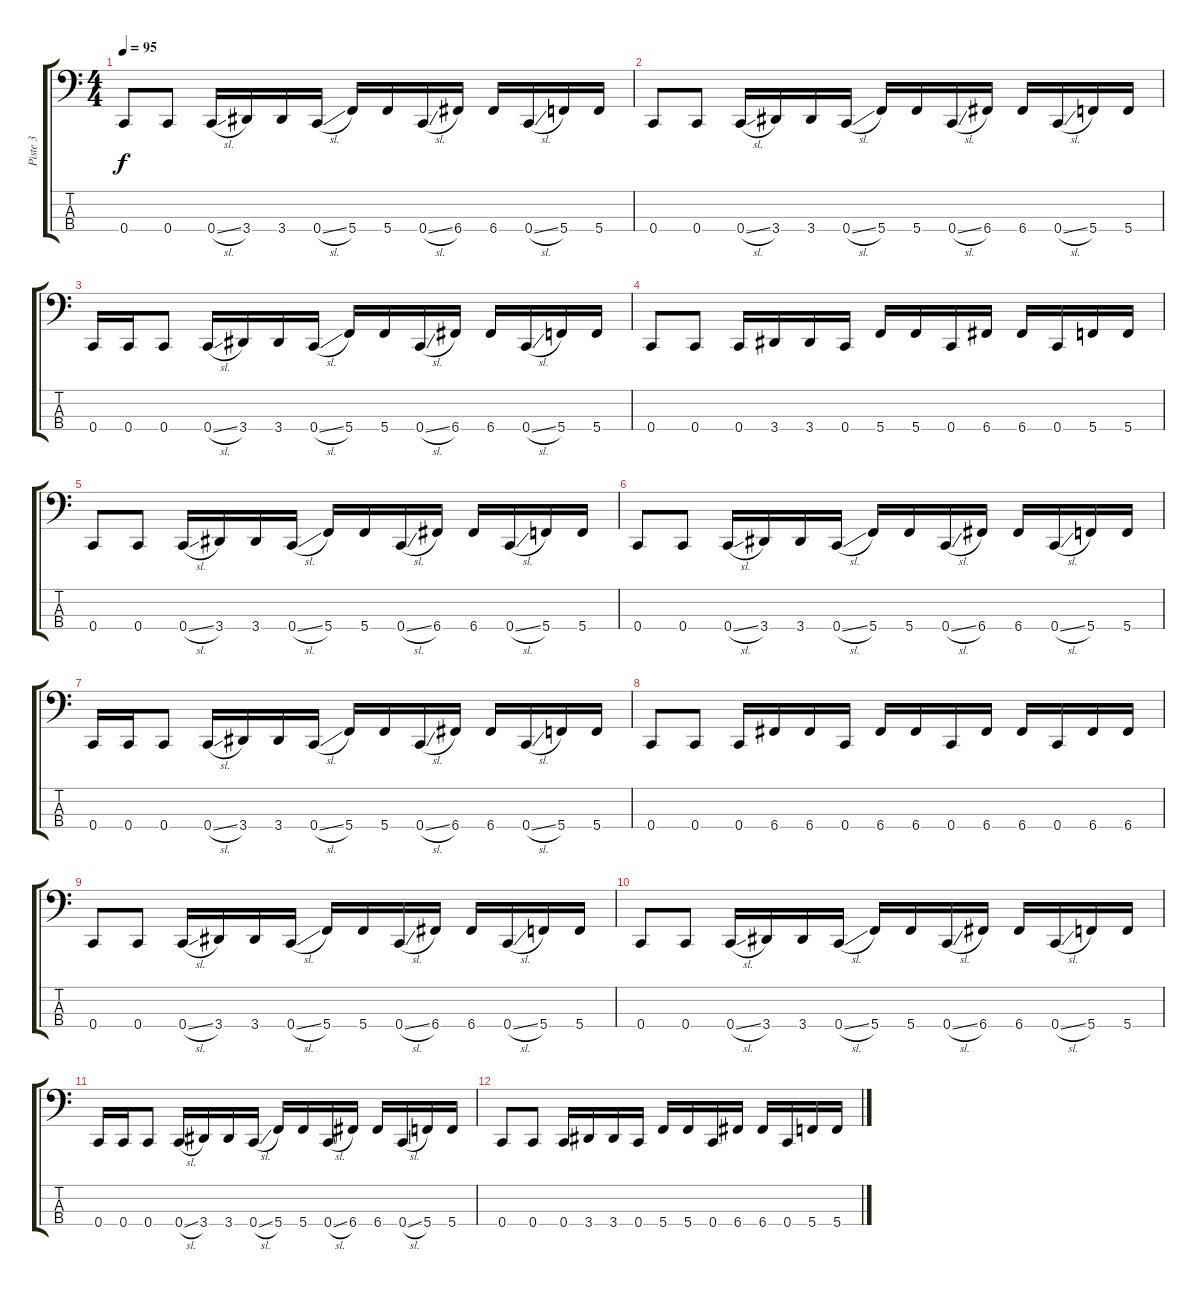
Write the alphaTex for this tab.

\track ("Piste 3" "Piste 3") {instrument electricbassfinger}
\staff {score tabs}
\tuning (G2 C2 G1 C1) {hide}
\ts (4 4)
\tempo 95
\clef f4
\ks c
0.4.8{dy f} 0.4.8 0.4{sl}.16 3.4.16 3.4.16 0.4{sl}.16 5.4.16 5.4.16 0.4{sl}.16 6.4.16 6.4.16 0.4{sl}.16 5.4.16 5.4.16 |
0.4.8 0.4.8 0.4{sl}.16 3.4.16 3.4.16 0.4{sl}.16 5.4.16 5.4.16 0.4{sl}.16 6.4.16 6.4.16 0.4{sl}.16 5.4.16 5.4.16 |
0.4.16 0.4.16 0.4.8 0.4{sl}.16 3.4.16 3.4.16 0.4{sl}.16 5.4.16 5.4.16 0.4{sl}.16 6.4.16 6.4.16 0.4{sl}.16 5.4.16 5.4.16 |
0.4.8 0.4.8 0.4.16 3.4.16 3.4.16 0.4.16 5.4.16 5.4.16 0.4.16 6.4.16 6.4.16 0.4.16 5.4.16 5.4.16 |
0.4.8 0.4.8 0.4{sl}.16 3.4.16 3.4.16 0.4{sl}.16 5.4.16 5.4.16 0.4{sl}.16 6.4.16 6.4.16 0.4{sl}.16 5.4.16 5.4.16 |
0.4.8 0.4.8 0.4{sl}.16 3.4.16 3.4.16 0.4{sl}.16 5.4.16 5.4.16 0.4{sl}.16 6.4.16 6.4.16 0.4{sl}.16 5.4.16 5.4.16 |
0.4.16 0.4.16 0.4.8 0.4{sl}.16 3.4.16 3.4.16 0.4{sl}.16 5.4.16 5.4.16 0.4{sl}.16 6.4.16 6.4.16 0.4{sl}.16 5.4.16 5.4.16 |
0.4.8 0.4.8 0.4.16 6.4.16 6.4.16 0.4.16 6.4.16 6.4.16 0.4.16 6.4.16 6.4.16 0.4.16 6.4.16 6.4.16 |
0.4.8 0.4.8 0.4{sl}.16 3.4.16 3.4.16 0.4{sl}.16 5.4.16 5.4.16 0.4{sl}.16 6.4.16 6.4.16 0.4{sl}.16 5.4.16 5.4.16 |
0.4.8 0.4.8 0.4{sl}.16 3.4.16 3.4.16 0.4{sl}.16 5.4.16 5.4.16 0.4{sl}.16 6.4.16 6.4.16 0.4{sl}.16 5.4.16 5.4.16 |
0.4.16 0.4.16 0.4.8 0.4{sl}.16 3.4.16 3.4.16 0.4{sl}.16 5.4.16 5.4.16 0.4{sl}.16 6.4.16 6.4.16 0.4{sl}.16 5.4.16 5.4.16 |
0.4.8 0.4.8 0.4.16 3.4.16 3.4.16 0.4.16 5.4.16 5.4.16 0.4.16 6.4.16 6.4.16 0.4.16 5.4.16 5.4.16
